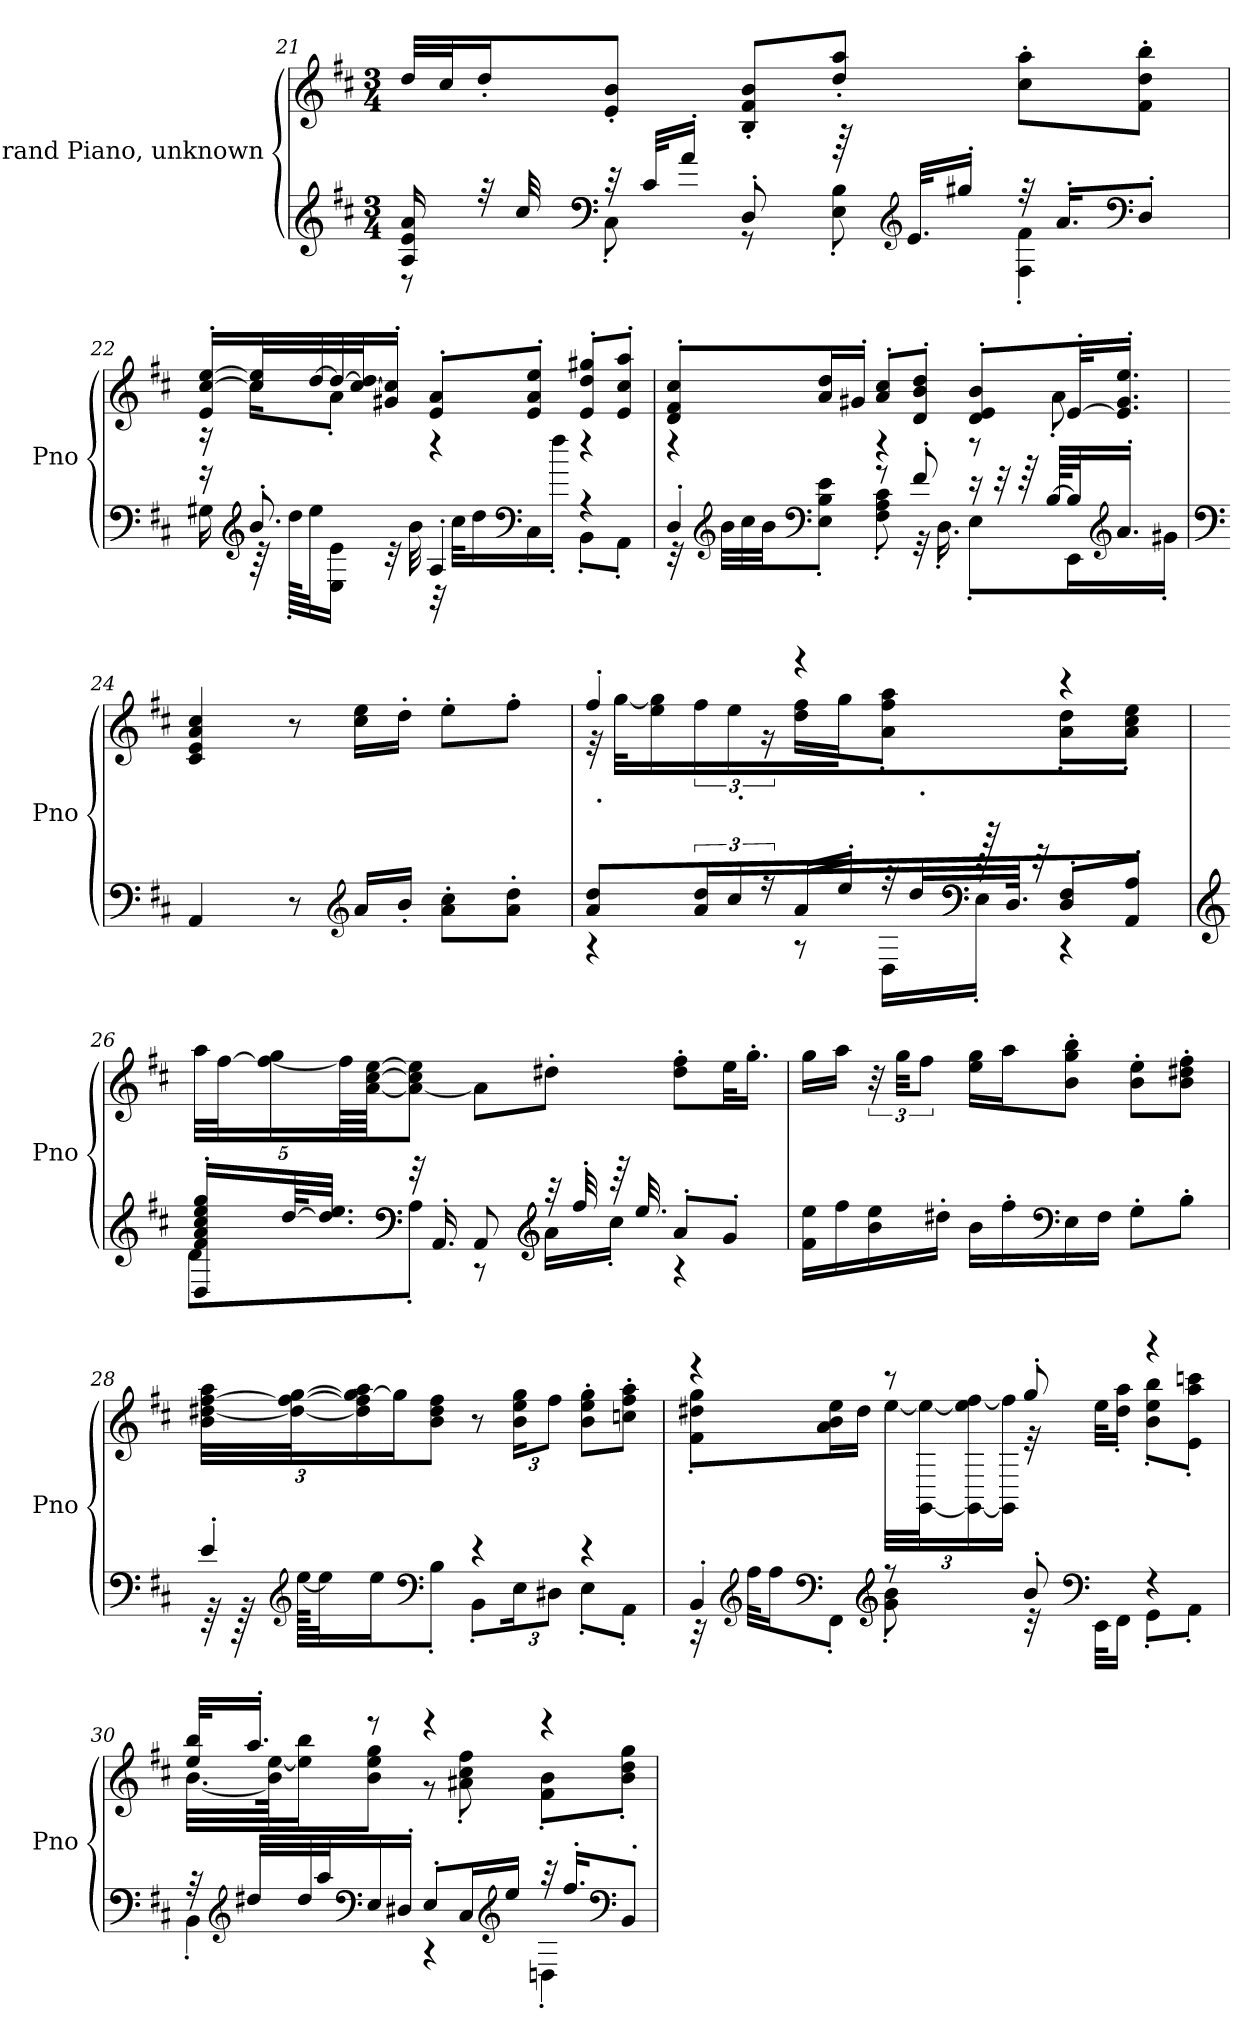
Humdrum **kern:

**kern	**kern
*part1	*part1
*staff2	*staff1
*I"Grand Piano, unknown	*
*I'Pno	*
!!LO:LB:g=z
*clefG2	*clefG2
*k[f#c#]	*k[f#c#]
*M3/4	*M3/4
=21	=21
*^	*
16A/ 16e/ 16a/	8r	32dd/LLL
.	.	32cc#/J
32r	.	16dd'/J
32cc#/	.	.
*clefF4	*	*
32r	8C#'\	8e/' 8b/'J
32c#/KLL	.	.
16a'/JJ	.	.
8D'/	8r	8B/' 8f#/' 8b/'L
64r	8E\' 8B\'	8dd/' 8aa/'J
*clefG2	*	*
32.e/KLL	.	.
16gg#X'/JJ	.	.
32r	4F#\' 4f#\'	8cc#\' 8aa\'L
16.a'/KL	.	.
*clefF4	*	*
8D'/J	.	8f#\' 8dd\' 8bb\'J
=22	=22	=22
*	*	*^
16r	16G#X\	16e/' [16cc#/' [16ee/'LL	16r
*clefG2	*	*	*
8.b'/	64r	32cc#/] 32ee/]L	16cc#\KL
.	64dd'\KLLL	.	.
.	32ee\J	[32dd/	.
.	16E\ 16e\JJ	32dd/_	8a'\J
.	.	[32cc#/ 32dd/]J	.
.	32r	16g#X/' 16cc#/]'JJ	.
.	32b\	.	.
4A'/	32r	8e/' 8a/'L	4r
.	32cc#\KLL	.	.
.	16dd\	.	.
*clefF4	*	*	*
.	16C#\	8e/' 8a/' 8ee/'J	.
.	16ff#'\JJ	.	.
4r	8BB'\L	8e/' 8dd/' 8gg#X/'L	4r
.	8AA'\J	8e/' 8cc#/' 8aa/'J	.
!!LO:LB:g=z	!!
=23	=23	=23	=23
4D'/	32r	8d/' 8f#/' 8cc#/'L	4r
*clefG2	*	*	*
.	32b\LLL	.	.
.	32cc#\	.	.
.	32b\JJ	.	.
*clefF4	*	*	*
.	8E\' 8B\' 8e\'J	16a/ 16dd/L	.
.	.	16g#X'/JJ	.
8r	8F#\' 8A\' 8c#\'	8a/' 8cc#/'L	4r
8f#'/	32r	8d/' 8b/' 8dd/'J	.
.	16.D'\	.	.
16r	8E'\L	8d/' 8e/' 8b/'L	8r
32r	.	.	.
64r	.	.	.
[64B/KLLL	.	.	.
32B/J]	16EE\L	[32e'/KL	8a'\
*clefG2	*	*	*
16.a'/JJ	.	16.e/]' 16.g#/' 16.ee/'JJ	.
.	16g#X'\JJ	.	.
*v	*v	*	*
*	*v	*v
=24	=24
*clefF4	*
4AA/	4c#/ 4e/ 4a/ 4cc#/
8r	8r
*clefG2	*
16a/LL	16cc#\ 16ee\LL
16b'/JJ	16dd'\JJ
8a\' 8cc#\'L	8ee'\L
8a\' 8dd\'J	8ff#'\J
!!LO:PB:g=z
=25	=25
*^	*^
8a/' 8dd/'L	4r	4ff#'/	32r
.	.	.	[32gg\KLL
.	.	.	16ee\ 16gg\]
24a/ 24dd/L	.	.	24ff#\
24cc#'/JJ	.	.	24ee\JJ
24r	.	.	24r
16a/LL	8r	4r	16dd\ 16ff#\LL
16ee'/JJ	.	.	16gg\J
32r	16D\LL	.	8a\' 8ff#\' 8aa\'J
32dd'/	.	.	.
*clefF4	*	*	*
128r	16E'\JJ	.	.
64.D/	.	.	.
32r	.	.	.
8D/' 8F#/'L	4r	4r	8a\' 8dd\'L
8AA/' 8A/'J	.	.	8a\' 8cc#\' 8ee\'J
*	*	*v	*v
=26	=26	=26
*clefG2	*	*
*	*	*Xbrackettup
16D/' 16f#/' 16a/' 16cc#/' 16ee/' 16gg/'LL	8d\L	40aa\LLL
.	.	[40ff#\J
.	.	20ff#\_ 20gg\
[64dd/KL	.	.
32.dd/] 32.ee/JJJ	.	.
.	.	80ff#\LL]
.	.	[80a\ [80cc#\ [80ee\JJJ
*clefF4	*	*
32r	8A'\J	8a\_ 8cc#\] 8ee\]J
16.AA'/	.	.
8AA/	8r	8a\L]
*clefG2	*	*
32r	16a\LL	8dd#X'\J
32ff#'/	.	.
64r	16cc#'\JJ	.
32.ee/	.	.
8a'/L	4r	8dd#\' 8ff#\'L
8g'/J	.	32ee\KL
.	.	16.gg'\JJ
*v	*v	*
!!LO:LB:g=z
=27	=27
16f#\ 16ee\LL	16gg\LL
16ff#\	16aa\JJ
*	*brackettup
16b\ 16ee\	48r
.	48gg\KKL
.	12ff#\J
16dd#X'\JJ	.
16b\LL	16ee\ 16gg\LL
16ff#'\	16aa\J
*clefF4	*
16E\	8b\' 8gg\' 8bb\'J
16F#\JJ	.
8G'\L	8b\' 8ee\'L
8B'\J	8b\' 8dd#X\' 8ff#\'J
=28	=28
*^	*
*	*	*Xbrackettup
4e'/	64r	48b\ [48dd#X\ [48ff#\ 48aa\LLL
.	128r	.
.	.	48dd#\_ 48ff#\_ [48gg\J
*clefG2	*	*
.	[128ee\KKLLL	.
.	32ee\J]	.
.	.	24dd#\] 24ff#\] 24gg\_ 24aa\
.	16ee\J	.
.	.	24gg\J]
*clefF4	*	*
.	8B'\J	8b\ 8dd#\ 8ff#\J
4r	8BB'\L	8r
*	*Xbrackettup	*
.	24E\K	24b\ 24ee\ 24gg\KL
.	12D#X\J	12ff#\J
4r	8E'\L	8b\' 8ee\' 8gg\'L
.	8AA'\J	8ccn\' 8ff#\' 8aa\'J
!!LO:LB:g=z
=29	=29	=29
*	*	*^
4BB'/	32r	4r	8f#\' 8dd#X\' 8gg\'L
*clefG2	*	*	*
.	32ff#\KLL	.	.
.	16ff#\J	.	.
*clefF4	*	*	*
.	8FF#'\J	.	16a\ 16b\ 16ee\L
.	.	.	16dd#\JJ
*clefG2	*	*	*
8r	8g\' 8b\'	8r	[48ee\LLL
.	.	.	[48GG\ 48ee\_J
.	.	.	24GG\_ 24ee\] [24ff#\
.	.	.	24GG\] 24ff#\]JJ
8b'/	32r	8gg'/	32r
*clefF4	*	*	*
.	32EE\KLL	.	32ee\KLL
.	16FF#\JJ	.	16dd#\' 16aa\'JJ
4r	8GG'\L	4r	8b\' 8ee\' 8bb\'L
.	8AA'\J	.	8e\' 8aa\' 8cccn\'J
!!LO:LB:g=z	!!
=30	=30	=30	=30
32r	4BB'\	32ee/ 32bb/KLL	[32.b\LLL
*clefG2	*	*	*
32dd#X/LLL	.	16.aa'/JJ	.
.	.	.	64b\] [64ee\JK
32dd#/	.	.	16ee\] 16bb\J
32aa/J	.	.	.
*clefF4	*	*	*
16E/	.	8r	8b\ 8ee\ 8gg\J
16D#X'/JJ	.	.	.
8E'/L	4r	4r	8r
16C#/L	.	.	8a#X\' 8cc#\' 8ff#\'
*clefG2	*	*	*
16ee/JJ	.	.	.
32r	4Dn'\	4r	8f#\' 8b\'L
16.ff#'/KL	.	.	.
*clefF4	*	*	*
8BB'/J	.	.	8b\' 8dd\' 8gg\'J
*v	*v	*	*
*	*v	*v
=	=
*-	*-
